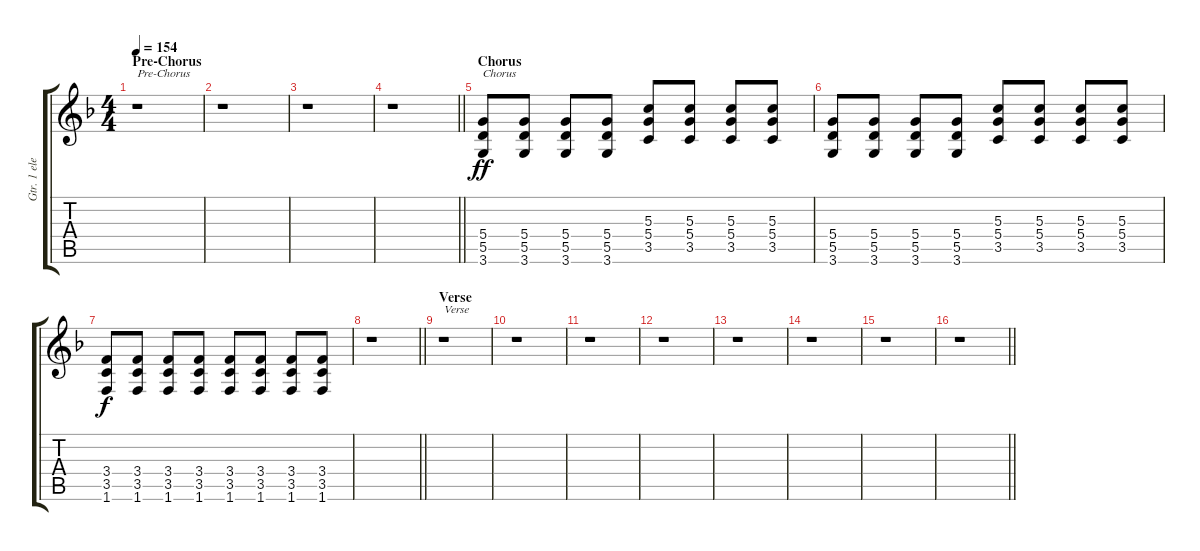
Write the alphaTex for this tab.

\track ("Gtr. 1 elec. w/heavy dist." "Gtr. 1 ele") {instrument distortionguitar}
\staff {score tabs}
\tuning (E4 B3 G3 D3 A2 E2) {hide}
\ts (4 4)
\section ("" "Pre-Chorus")
\tempo 154
\clef g2
\ks f
r.1{txt "Pre-Chorus" dy f} |
r.1 |
r.1 |
\barLineRight lightlight
r.1 |
\section ("" "Chorus")
(5.4 5.5 3.6).8{txt "Chorus" dy ff} (5.4 5.5 3.6).8 (5.4 5.5 3.6).8 (5.4 5.5 3.6).8 (5.3 5.4 3.5).8 (5.3 5.4 3.5).8 (5.3 5.4 3.5).8 (5.3 5.4 3.5).8 |
(5.4 5.5 3.6).8 (5.4 5.5 3.6).8 (5.4 5.5 3.6).8 (5.4 5.5 3.6).8 (5.3 5.4 3.5).8 (5.3 5.4 3.5).8 (5.3 5.4 3.5).8 (5.3 5.4 3.5).8 |
(3.4 3.5 1.6).8{dy f} (3.4 3.5 1.6).8 (3.4 3.5 1.6).8 (3.4 3.5 1.6).8 (3.4 3.5 1.6).8 (3.4 3.5 1.6).8 (3.4 3.5 1.6).8 (3.4 3.5 1.6).8 |
\barLineRight lightlight
r.1 |
\section ("" "Verse")
r.1{txt "Verse"} |
r.1 |
r.1 |
r.1 |
r.1 |
r.1 |
r.1 |
\barLineRight lightlight
r.1
